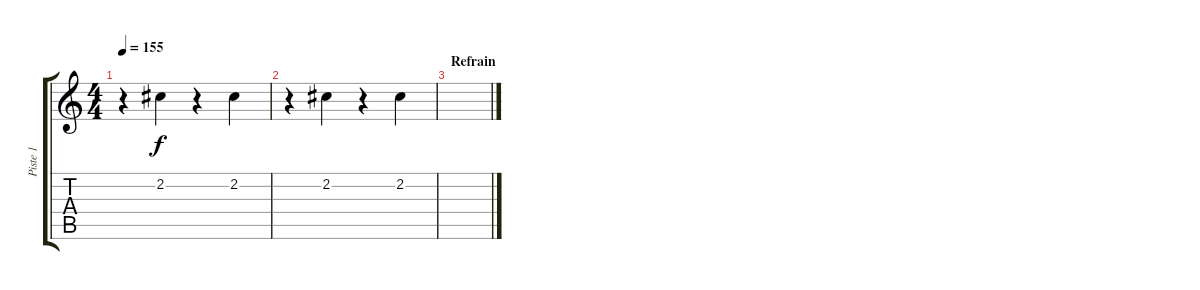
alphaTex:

\track ("Piste 1" "Piste 1") {instrument acousticguitarsteel}
\staff {score tabs}
\tuning (E4 B3 G3 D3 A2 E2) {hide}
\ts (4 4)
\tempo 155
\clef g2
\ks c
r.4{dy f} 2.2.4 r.4 2.2.4 |
r.4 2.2.4 r.4 2.2.4 |
\section ("" "Refrain")
